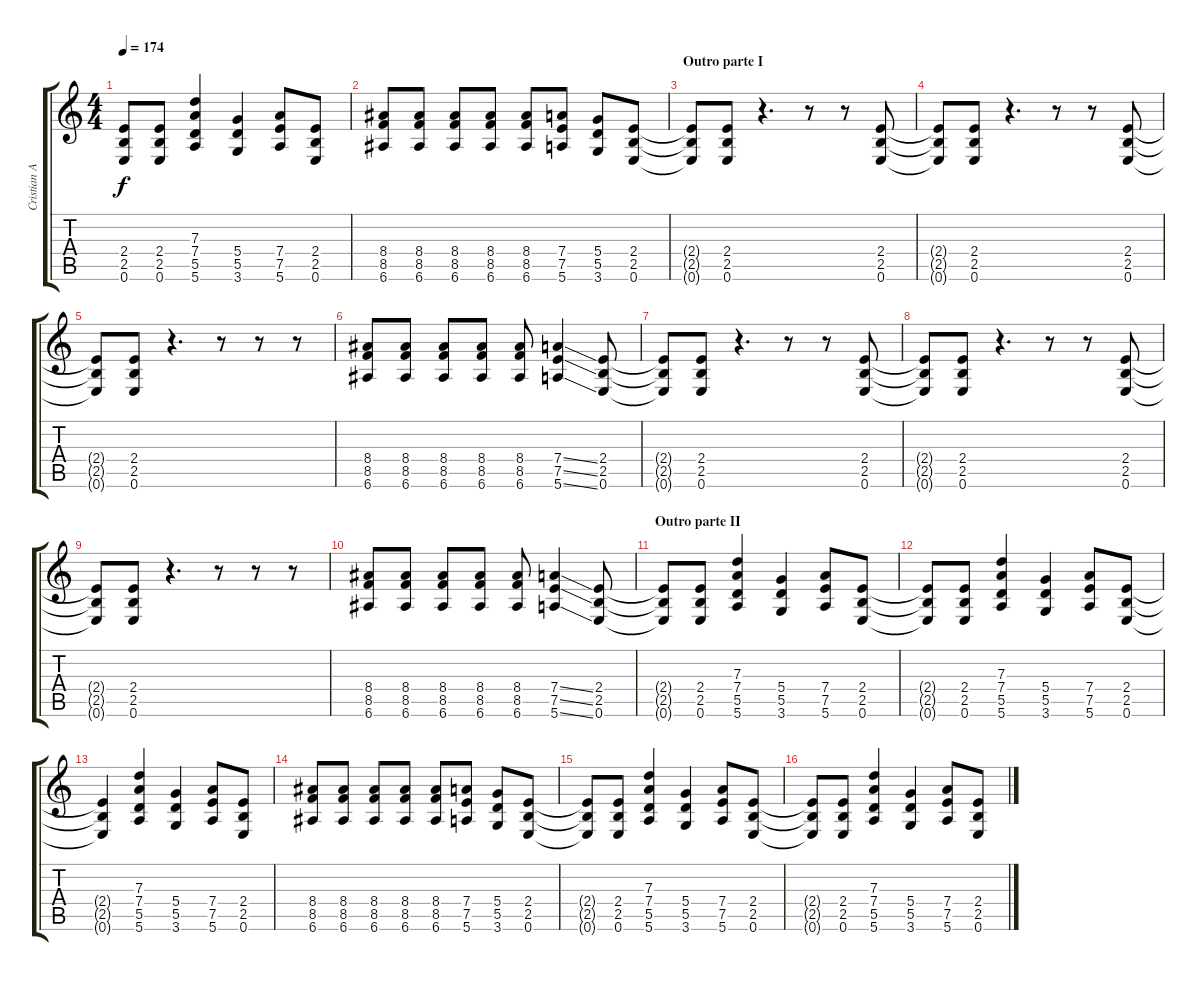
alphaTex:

\track ("Cristian Aldana (Guitarra 2)" "Cristian A") {instrument distortionguitar}
\staff {score tabs}
\tuning (E4 B3 G3 D3 A2 E2) {hide}
\ts (4 4)
\tempo 174
\clef g2
\ks c
(2.4{t} 2.5{t} 0.6{t}).8{dy f} (2.4 2.5 0.6).8 (7.3 7.4 5.5 5.6).4 (5.4 5.5 3.6).4 (7.4 7.5 5.6).8 (2.4 2.5 0.6).8 |
(8.4 8.5 6.6).8 (8.4 8.5 6.6).8 (8.4 8.5 6.6).8 (8.4 8.5 6.6).8 (8.4 8.5 6.6).8 (7.4 7.5 5.6).8 (5.4 5.5 3.6).8 (2.4 2.5 0.6).8 |
\section ("" "Outro parte I")
(2.4{t} 2.5{t} 0.6{t}).8 (2.4 2.5 0.6).8 r.4{d} r.8 r.8 (2.4 2.5 0.6).8 |
(2.4{t} 2.5{t} 0.6{t}).8 (2.4 2.5 0.6).8 r.4{d} r.8 r.8 (2.4 2.5 0.6).8 |
(2.4{t} 2.5{t} 0.6{t}).8 (2.4 2.5 0.6).8 r.4{d} r.8 r.8 r.8 |
(8.4 8.5 6.6).8 (8.4 8.5 6.6).8 (8.4 8.5 6.6).8 (8.4 8.5 6.6).8 (8.4 8.5 6.6).8 (7.4{ss} 7.5{ss} 5.6{ss}).4 (2.4 2.5 0.6).8 |
(2.4{t} 2.5{t} 0.6{t}).8 (2.4 2.5 0.6).8 r.4{d} r.8 r.8 (2.4 2.5 0.6).8 |
(2.4{t} 2.5{t} 0.6{t}).8 (2.4 2.5 0.6).8 r.4{d} r.8 r.8 (2.4 2.5 0.6).8 |
(2.4{t} 2.5{t} 0.6{t}).8 (2.4 2.5 0.6).8 r.4{d} r.8 r.8 r.8 |
(8.4 8.5 6.6).8 (8.4 8.5 6.6).8 (8.4 8.5 6.6).8 (8.4 8.5 6.6).8 (8.4 8.5 6.6).8 (7.4{ss} 7.5{ss} 5.6{ss}).4 (2.4 2.5 0.6).8 |
\section ("" "Outro parte II")
(2.4{t} 2.5{t} 0.6{t}).8 (2.4 2.5 0.6).8 (7.3 7.4 5.5 5.6).4 (5.4 5.5 3.6).4 (7.4 7.5 5.6).8 (2.4 2.5 0.6).8 |
(2.4{t} 2.5{t} 0.6{t}).8 (2.4 2.5 0.6).8 (7.3 7.4 5.5 5.6).4 (5.4 5.5 3.6).4 (7.4 7.5 5.6).8 (2.4 2.5 0.6).8 |
(2.4{t} 2.5{t} 0.6{t}).4 (7.3 7.4 5.5 5.6).4 (5.4 5.5 3.6).4 (7.4 7.5 5.6).8 (2.4 2.5 0.6).8 |
(8.4 8.5 6.6).8 (8.4 8.5 6.6).8 (8.4 8.5 6.6).8 (8.4 8.5 6.6).8 (8.4 8.5 6.6).8 (7.4 7.5 5.6).8 (5.4 5.5 3.6).8 (2.4 2.5 0.6).8 |
(2.4{t} 2.5{t} 0.6{t}).8 (2.4 2.5 0.6).8 (7.3 7.4 5.5 5.6).4 (5.4 5.5 3.6).4 (7.4 7.5 5.6).8 (2.4 2.5 0.6).8 |
(2.4{t} 2.5{t} 0.6{t}).8 (2.4 2.5 0.6).8 (7.3 7.4 5.5 5.6).4 (5.4 5.5 3.6).4 (7.4 7.5 5.6).8 (2.4 2.5 0.6).8
